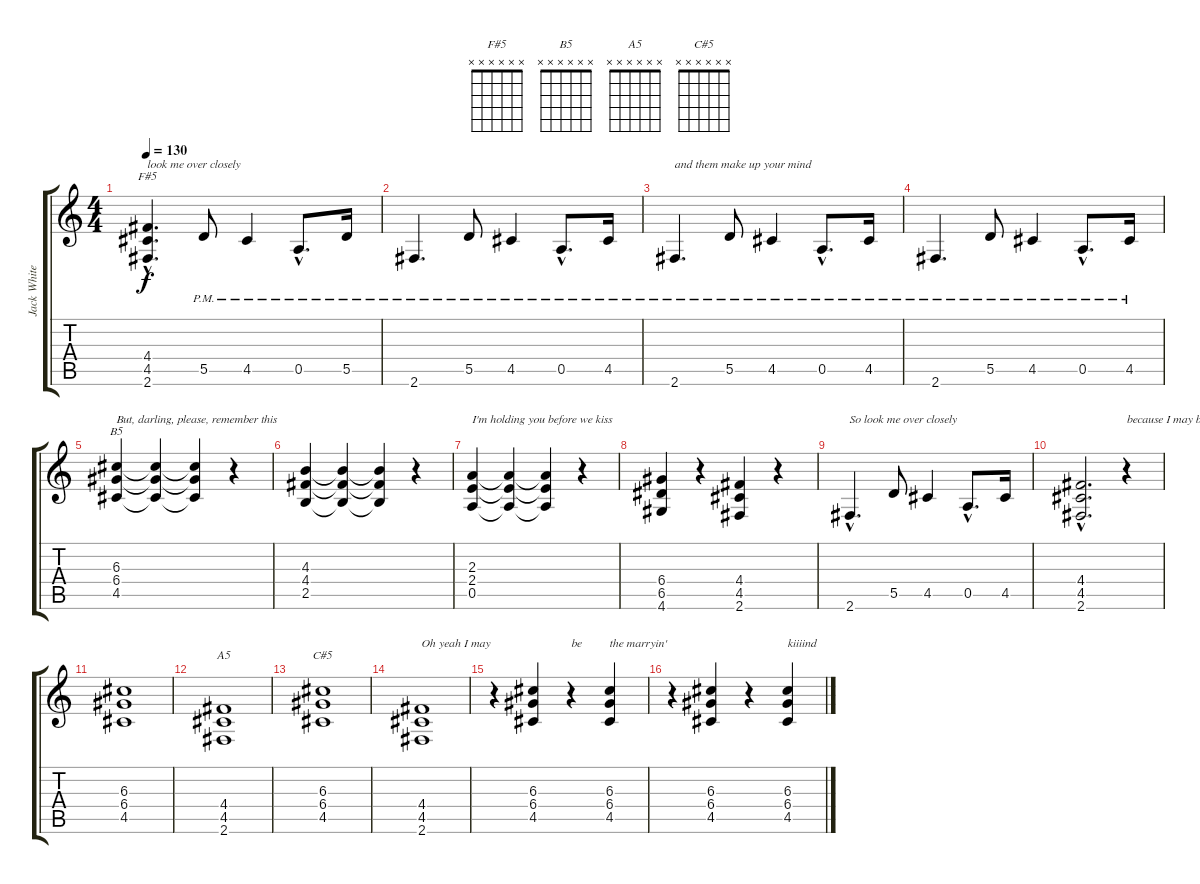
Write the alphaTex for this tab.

\track ("Jack White" "Jack White") {instrument overdrivenguitar}
\staff {score tabs}
\tuning (E4 B3 G3 D3 A2 E2) {hide}
\chord ("F#5" x x x x x x)
\chord ("B5" x x x x x x)
\chord ("A5" x x x x x x)
\chord ("C#5" x x x x x x)
\ts (4 4)
\tempo 130
\clef g2
\ks c
(4.4{hac} 4.5{hac} 2.6{hac}).4{d ch "F#5" txt "look me over closely" dy f} 5.5{pm}.8 4.5{pm}.4 0.5{hac pm}.8{d} 5.5{pm}.16 |
2.6{pm}.4{d} 5.5{pm}.8 4.5{pm}.4 0.5{hac pm}.8{d} 4.5{pm}.16 |
2.6{pm}.4{d txt "and them make up your mind"} 5.5{pm}.8 4.5{pm}.4 0.5{hac pm}.8{d} 4.5{pm}.16 |
2.6{pm}.4{d} 5.5{pm}.8 4.5{pm}.4 0.5{hac pm}.8{d} 4.5{pm}.16 |
(6.3 6.4 4.5).4{ch "B5" txt "But, darling, please, remember this"} (6.3{t} 6.4{t} 4.5{t}).4 (6.3{t} 6.4{t} 4.5{t}).4 r.4 |
(4.3 4.4 2.5).4 (4.3{t} 4.4{t} 2.5{t}).4 (4.3{t} 4.4{t} 2.5{t}).4 r.4 |
(2.3 2.4 0.5).4{txt "I'm holding you before we kiss"} (2.3{t} 2.4{t} 0.5{t}).4 (2.3{t} 2.4{t} 0.5{t}).4 r.4 |
(6.4 6.5 4.6).4 r.4 (4.4 4.5 2.6).4 r.4 |
2.6{hac}.4{d txt "So look me over closely"} 5.5.8 4.5.4 0.5{hac}.8{d} 4.5.16 |
(4.4{hac} 4.5{hac} 2.6{hac}).2{d} r.4{txt "because I may be the marryin' kind..."} |
(6.3 6.4 4.5).1 |
(4.4 4.5 2.6).1{ch "A5"} |
(6.3 6.4 4.5).1{ch "C#5"} |
(4.4 4.5 2.6).1{txt "Oh yeah I may"} |
r.4 (6.3 6.4 4.5).4 r.4{txt "be"} (6.3 6.4 4.5).4{txt "the marryin'"} |
r.4 (6.3 6.4 4.5).4 r.4 (6.3 6.4 4.5).4{txt "kiiiind"}
